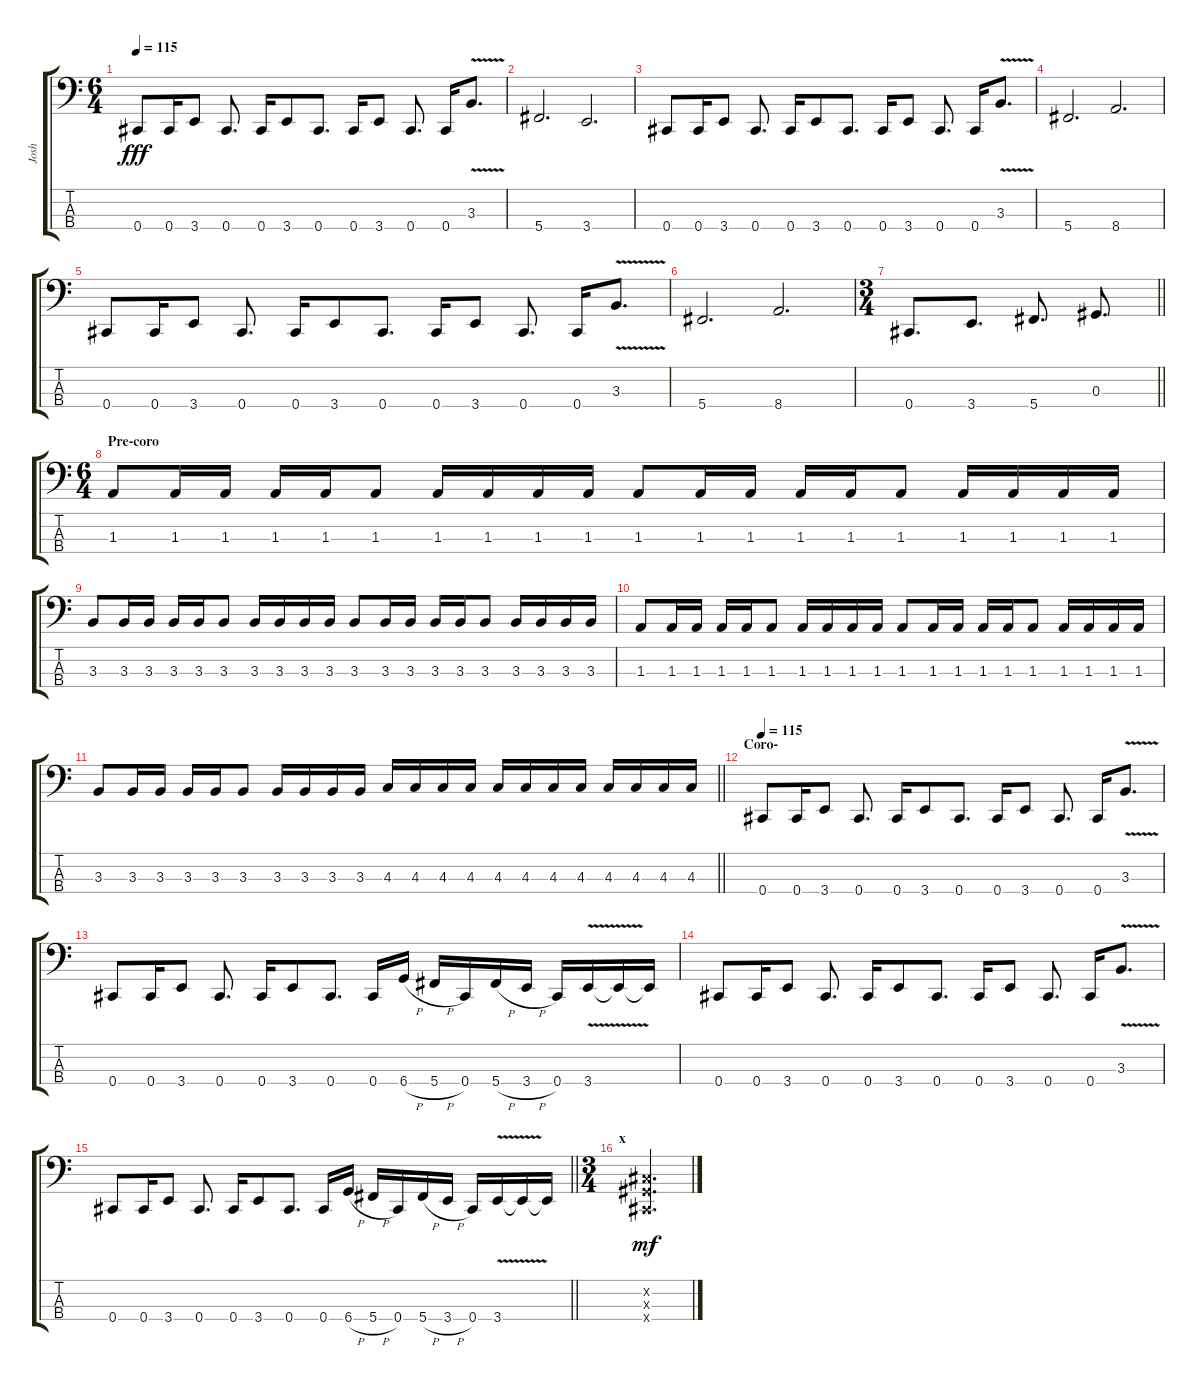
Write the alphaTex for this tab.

\track ("Josh" "Josh") {instrument electricbasspick}
\staff {score tabs}
\tuning (Gb2 Db2 Ab1 Db1) {hide}
\ts (6 4)
\tempo 115
\clef f4
\ks c
0.4.8{dy fff} 0.4.16 3.4.8 0.4.8{d} 0.4.16 3.4.8 0.4.8{d} 0.4.16 3.4.8 0.4.8{d} 0.4.16 3.3{v}.8{d} |
5.4.2{d} 3.4.2{d} |
0.4.8 0.4.16 3.4.8 0.4.8{d} 0.4.16 3.4.8 0.4.8{d} 0.4.16 3.4.8 0.4.8{d} 0.4.16 3.3{v}.8{d} |
5.4.2{d} 8.4.2{d} |
0.4.8 0.4.16 3.4.8 0.4.8{d} 0.4.16 3.4.8 0.4.8{d} 0.4.16 3.4.8 0.4.8{d} 0.4.16 3.3{v}.8{d} |
5.4.2{d} 8.4.2{d} |
\ts (3 4)
\barLineRight lightlight
0.4.8{d} 3.4.8{d} 5.4.8{d} 0.3.8{d} |
\ts (6 4)
\section ("" "Pre-coro")
1.3.8 1.3.16 1.3.16 1.3.16 1.3.16 1.3.8 1.3.16 1.3.16 1.3.16 1.3.16 1.3.8 1.3.16 1.3.16 1.3.16 1.3.16 1.3.8 1.3.16 1.3.16 1.3.16 1.3.16 |
3.3.8 3.3.16 3.3.16 3.3.16 3.3.16 3.3.8 3.3.16 3.3.16 3.3.16 3.3.16 3.3.8 3.3.16 3.3.16 3.3.16 3.3.16 3.3.8 3.3.16 3.3.16 3.3.16 3.3.16 |
1.3.8 1.3.16 1.3.16 1.3.16 1.3.16 1.3.8 1.3.16 1.3.16 1.3.16 1.3.16 1.3.8 1.3.16 1.3.16 1.3.16 1.3.16 1.3.8 1.3.16 1.3.16 1.3.16 1.3.16 |
\barLineRight lightlight
3.3.8 3.3.16 3.3.16 3.3.16 3.3.16 3.3.8 3.3.16 3.3.16 3.3.16 3.3.16 4.3.16 4.3.16 4.3.16 4.3.16 4.3.16 4.3.16 4.3.16 4.3.16 4.3.16 4.3.16 4.3.16 4.3.16 |
\section ("" "Coro-")
\tempo 115
0.4.8 0.4.16 3.4.8 0.4.8{d} 0.4.16 3.4.8 0.4.8{d} 0.4.16 3.4.8 0.4.8{d} 0.4.16 3.3{v}.8{d} |
0.4.8 0.4.16 3.4.8 0.4.8{d} 0.4.16 3.4.8 0.4.8{d} 0.4.16 6.4{h}.16 5.4{h}.16 0.4.16 5.4{h}.16 3.4{h}.16 0.4.16 3.4{v}.16 3.4{t}.16 3.4{t}.16 |
0.4.8 0.4.16 3.4.8 0.4.8{d} 0.4.16 3.4.8 0.4.8{d} 0.4.16 3.4.8 0.4.8{d} 0.4.16 3.3{v}.8{d} |
\barLineRight lightlight
0.4.8 0.4.16 3.4.8 0.4.8{d} 0.4.16 3.4.8 0.4.8{d} 0.4.16 6.4{h}.16 5.4{h}.16 0.4.16 5.4{h}.16 3.4{h}.16 0.4.16 3.4{v}.16 3.4{t}.16 3.4{t}.16 |
\ts (3 4)
\section ("" "x")
(0.2{x} 0.3{x} 0.4{x}).2{d dy mf}
